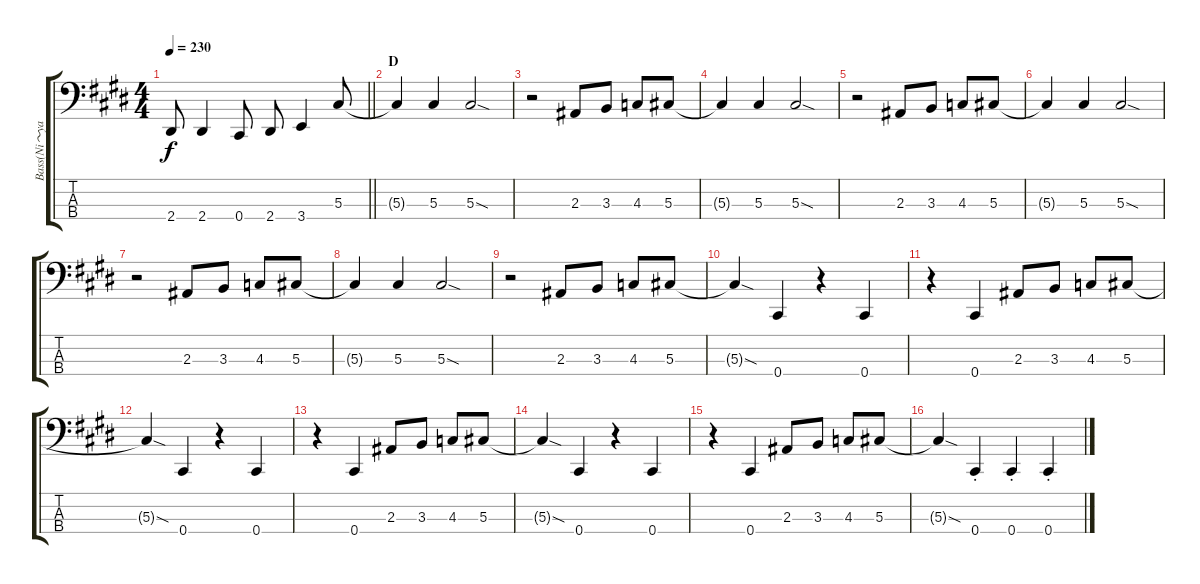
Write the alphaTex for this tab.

\track ("Bass(Ni～ya)" "Bass(Ni～ya") {instrument electricbassfinger}
\staff {score tabs}
\tuning (Gb2 Db2 Ab1 Db1) {hide}
\ts (4 4)
\tempo 230
\clef f4
\barLineRight lightlight
\ks e
2.4{t}.8{dy f} 2.4.4 0.4.8 2.4.8 3.4.4 5.3.8 |
\section ("" "D")
5.3{t}.4 5.3.4 5.3{sod}.2 |
r.2 2.3.8 3.3.8 4.3.8 5.3.8 |
5.3{t}.4 5.3.4 5.3{sod}.2 |
r.2 2.3.8 3.3.8 4.3.8 5.3.8 |
5.3{t}.4 5.3.4 5.3{sod}.2 |
r.2 2.3.8 3.3.8 4.3.8 5.3.8 |
5.3{t}.4 5.3.4 5.3{sod}.2 |
r.2 2.3.8 3.3.8 4.3.8 5.3.8 |
5.3{sod t}.4 0.4.4 r.4 0.4.4 |
r.4 0.4.4 2.3.8 3.3.8 4.3.8 5.3.8 |
5.3{sod t}.4 0.4.4 r.4 0.4.4 |
r.4 0.4.4 2.3.8 3.3.8 4.3.8 5.3.8 |
5.3{sod t}.4 0.4.4 r.4 0.4.4 |
r.4 0.4.4 2.3.8 3.3.8 4.3.8 5.3.8 |
5.3{sod t}.4 0.4{st}.4 0.4{st}.4 0.4{st}.4
